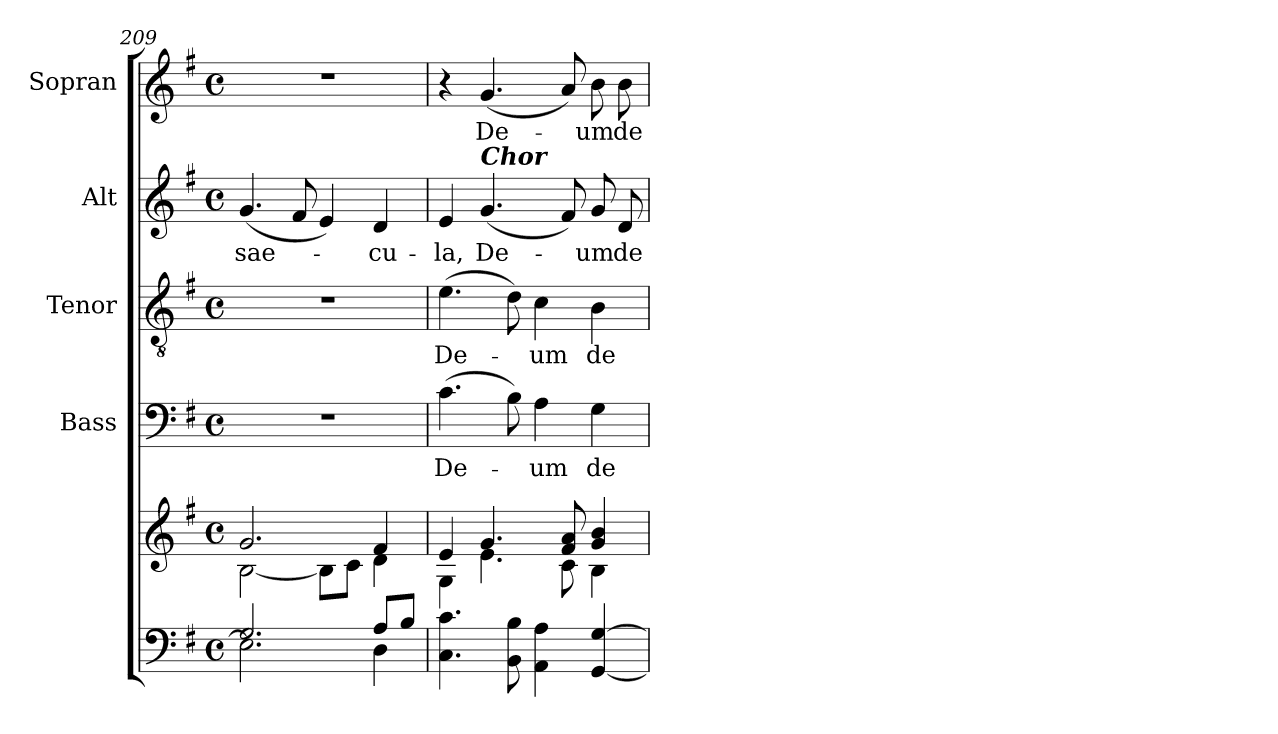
**kern	**kern	**kern	**text	**kern	**text	**kern	**text	**kern	**text
*part5	*part5	*part4	*part4	*part3	*part3	*part2	*part2	*part1	*part1
*staff6	*staff5	*staff4	*staff4	*staff3	*staff3	*staff2	*staff2	*staff1	*staff1
*	*	*I"Bass	*	*I"Tenor	*	*I"Alt	*	*I"Sopran	*
*	*	*I'B.	*	*I'T.	*	*I'A.	*	*I'S.	*
*clefF4	*clefG2	*clefF4	*	*clefGv2	*	*clefG2	*	*clefG2	*
*k[f#]	*k[f#]	*k[f#]	*	*k[f#]	*	*k[f#]	*	*k[f#]	*
*G:	*G:	*G:	*	*G:	*	*G:	*	*G:	*
*M4/4	*M4/4	*M4/4	*	*M4/4	*	*M4/4	*	*M4/4	*
*met(c)	*met(c)	*met(c)	*	*met(c)	*	*met(c)	*	*met(c)	*
=209	=209	=209	=209	=209	=209	=209	=209	=209	=209
*^	*^	*	*	*	*	*	*	*	*
!	!	!	!	!	!	!	!	!	!LO:LY:b	!	!
2.G/	2.E\]	2.g/	[<2B\	1r	.	1r	.	(<4.g/	sae-	1r	.
.	.	.	.	.	.	.	.	8f#/	.	.	.
.	.	.	8B\L]	.	.	.	.	4e/)	.	.	.
.	.	.	8c\J	.	.	.	.	.	.	.	.
!	!	!	!	!	!	!	!	!	!LO:LY:b	!	!
8A/L	4D\	4f#/	4d\	.	.	.	.	4d/	-cu-	.	.
8B/J	.	.	.	.	.	.	.	.	.	.	.
*v	*v	*	*	*	*	*	*	*	*	*	*
=210	=210	=210	=210	=210	=210	=210	=210	=210	=210	=210
!	!	!	!	!LO:LY:b	!	!LO:LY:b	!	!LO:LY:b	!	!
4.C\ 4.c\	4e/	4G\	(>4.c\	De-	(>4.e\	De-	4e/	-la,	4r	.
!	!	!	!	!	!	!	!LO:TX:a:Bi:t=Chor	!	!	!
!	!	!	!	!	!	!	!	!LO:LY:b	!	!LO:LY:b
.	4.g/	4.e\	.	.	.	.	(<4.g/	De-	(<4.g/	De-
8BB\ 8B\	.	.	8B\)	.	8d\)	.	.	.	.	.
!	!	!	!	!LO:LY:b	!	!LO:LY:b	!	!	!	!
4AA\ 4A\	.	.	4A\	-um	4c\	-um	.	.	.	.
.	8f#/ 8a/	8c\	.	.	.	.	8f#/)	.	8a/)	.
!	!	!	!	!LO:LY:b	!	!LO:LY:b	!	!LO:LY:b	!	!LO:LY:b
[4GG/ [4G/	4g/ 4b/	4B\	4G\	de	4B\	de	8g/	-um	8b\	-um
!	!	!	!	!	!	!	!	!LO:LY:b	!	!LO:LY:b
.	.	.	.	.	.	.	8d/	de	8b\	de
*	*v	*v	*	*	*	*	*	*	*	*
=	=	=	=	=	=	=	=	=	=
*-	*-	*-	*-	*-	*-	*-	*-	*-	*-
